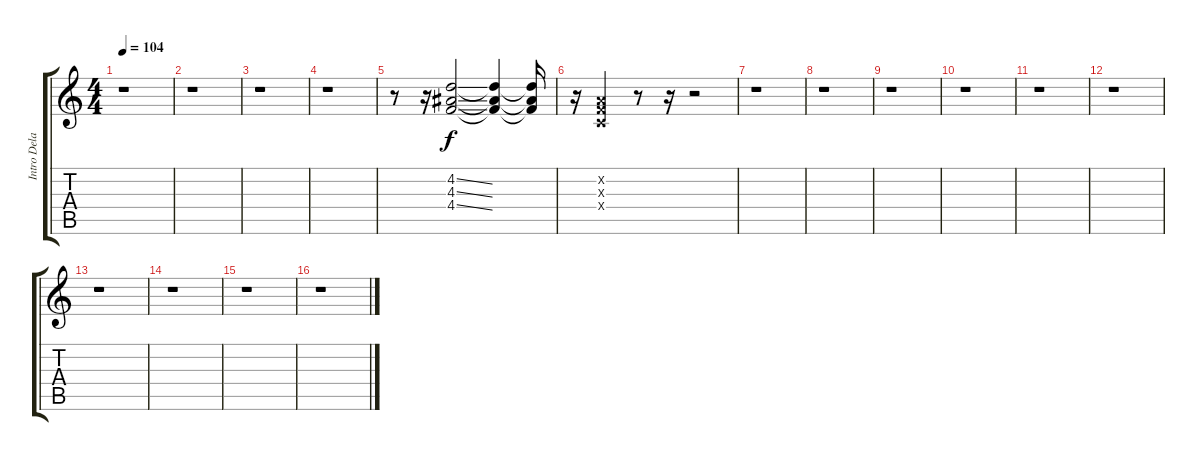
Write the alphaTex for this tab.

\track ("Intro Delay" "Intro Dela") {instrument overdrivenguitar}
\staff {score tabs}
\tuning (Eb4 Bb3 Gb3 Db3 Ab2 Eb2) {hide}
\ts (4 4)
\tempo 104
\clef g2
\ks c
r.1{dy f} |
r.1 |
r.1 |
r.1 |
r.8 r.16 (4.2{ss} 4.3{ss} 4.4{ss}).2 (4.2{t} 4.3{t} 4.4{t}).4 (4.2{t} 4.3{t} 4.4{t}).16 |
r.16 (-1.2{x} -1.3{x} -1.4{x}).4 r.8 r.16 r.2 |
r.1 |
r.1 |
r.1 |
r.1 |
r.1 |
r.1 |
r.1 |
r.1 |
r.1 |
r.1
